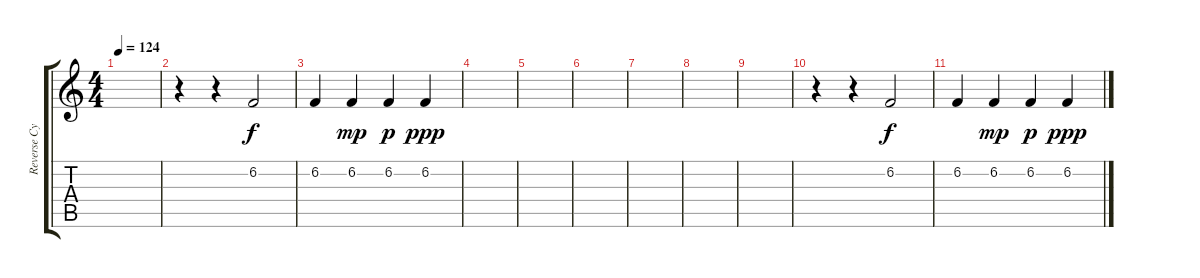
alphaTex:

\track ("Reverse Cymbal" "Reverse Cy") {instrument reversecymbal}
\staff {score tabs}
\tuning (E4 B3 G3 D3 A2 E2) {hide}
\ts (4 4)
\tempo 124
\clef g2
\ks c
|
r.4 r.4 6.2.2{dy f} |
6.2.4{balance 13} 6.2.4{dy mp balance 3} 6.2.4{dy p balance 13} 6.2.4{dy ppp balance 3} |
|
|
|
|
|
|
r.4 r.4 6.2.2{dy f} |
6.2.4{balance 13} 6.2.4{dy mp balance 3} 6.2.4{dy p balance 13} 6.2.4{dy ppp balance 3}
